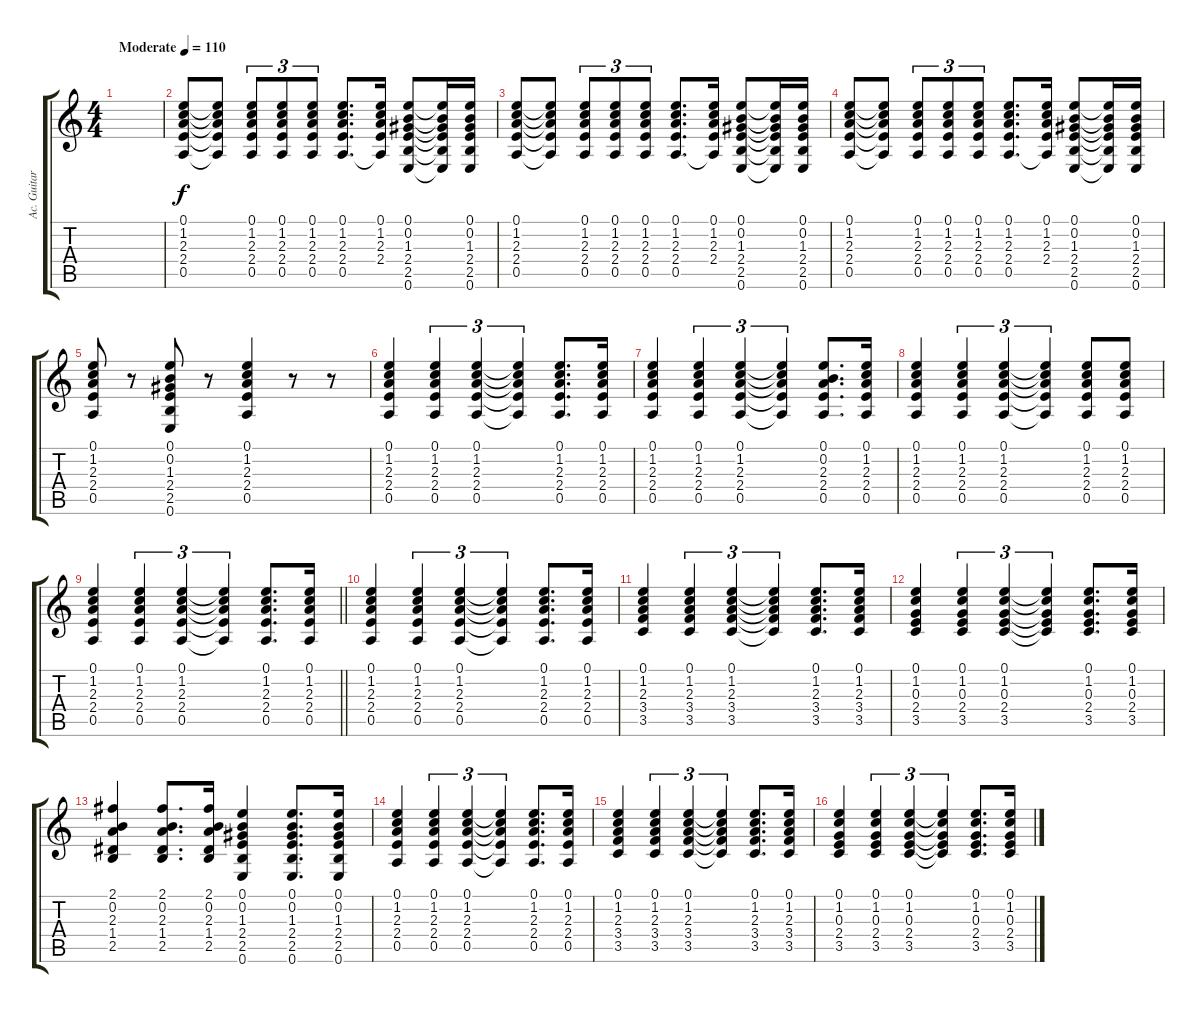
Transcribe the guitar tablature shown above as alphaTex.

\track ("Ac. Guitar - N. Gallagher" "Ac. Guitar") {instrument acousticguitarsteel}
\staff {score tabs}
\tuning (E4 B3 G3 D3 A2 E2) {hide}
\ts (4 4)
\tempo (110 "Moderate")
\clef g2
\ks c
|
(0.1 1.2 2.3 2.4 0.5).8 (0.1{t} 1.2{t} 2.3{t} 2.4{t} 0.5{t}).8 (0.1 1.2 2.3 2.4 0.5).8{tu (3 2)} (0.1 1.2 2.3 2.4 0.5).8{tu (3 2)} (0.1 1.2 2.3 2.4 0.5).8{tu (3 2)} (0.1 1.2 2.3 2.4 0.5).8{d} (0.1 1.2 2.3 2.4 0.5{t}).16 (0.1 0.2 1.3 2.4 2.5 0.6).8 (0.1{t} 0.2{t} 1.3{t} 2.4{t} 2.5{t} 0.6{t}).16 (0.1 0.2 1.3 2.4 2.5 0.6).16 |
(0.1 1.2 2.3 2.4 0.5).8 (0.1{t} 1.2{t} 2.3{t} 2.4{t} 0.5{t}).8 (0.1 1.2 2.3 2.4 0.5).8{tu (3 2)} (0.1 1.2 2.3 2.4 0.5).8{tu (3 2)} (0.1 1.2 2.3 2.4 0.5).8{tu (3 2)} (0.1 1.2 2.3 2.4 0.5).8{d} (0.1 1.2 2.3 2.4 0.5{t}).16 (0.1 0.2 1.3 2.4 2.5 0.6).8 (0.1{t} 0.2{t} 1.3{t} 2.4{t} 2.5{t} 0.6{t}).16 (0.1 0.2 1.3 2.4 2.5 0.6).16 |
(0.1 1.2 2.3 2.4 0.5).8 (0.1{t} 1.2{t} 2.3{t} 2.4{t} 0.5{t}).8 (0.1 1.2 2.3 2.4 0.5).8{tu (3 2)} (0.1 1.2 2.3 2.4 0.5).8{tu (3 2)} (0.1 1.2 2.3 2.4 0.5).8{tu (3 2)} (0.1 1.2 2.3 2.4 0.5).8{d} (0.1 1.2 2.3 2.4 0.5{t}).16 (0.1 0.2 1.3 2.4 2.5 0.6).8 (0.1{t} 0.2{t} 1.3{t} 2.4{t} 2.5{t} 0.6{t}).16 (0.1 0.2 1.3 2.4 2.5 0.6).16 |
(0.1 1.2 2.3 2.4 0.5).8 r.8 (0.1 0.2 1.3 2.4 2.5 0.6).8 r.8 (0.1 1.2 2.3 2.4 0.5).4 r.8 r.8 |
(0.1 1.2 2.3 2.4 0.5).4 (0.1 1.2 2.3 2.4 0.5).4{tu (3 2)} (0.1 1.2 2.3 2.4 0.5).4{tu (3 2)} (0.1{t} 1.2{t} 2.3{t} 2.4{t} 0.5{t}).4{tu (3 2)} (0.1 1.2 2.3 2.4 0.5).8{d} (0.1 1.2 2.3 2.4 0.5).16 |
(0.1 1.2 2.3 2.4 0.5).4 (0.1 1.2 2.3 2.4 0.5).4{tu (3 2)} (0.1 1.2 2.3 2.4 0.5).4{tu (3 2)} (0.1{t} 1.2{t} 2.3{t} 2.4{t} 0.5{t}).4{tu (3 2)} (0.1 0.2 2.3 2.4 0.5).8{d} (0.1 1.2 2.3 2.4 0.5).16 |
(0.1 1.2 2.3 2.4 0.5).4 (0.1 1.2 2.3 2.4 0.5).4{tu (3 2)} (0.1 1.2 2.3 2.4 0.5).4{tu (3 2)} (0.1{t} 1.2{t} 2.3{t} 2.4{t} 0.5{t}).4{tu (3 2)} (0.1 1.2 2.3 2.4 0.5).8 (0.1 1.2 2.3 2.4 0.5).8 |
\barLineRight lightlight
(0.1 1.2 2.3 2.4 0.5).4 (0.1 1.2 2.3 2.4 0.5).4{tu (3 2)} (0.1 1.2 2.3 2.4 0.5).4{tu (3 2)} (0.1{t} 1.2{t} 2.3{t} 2.4{t} 0.5{t}).4{tu (3 2)} (0.1 1.2 2.3 2.4 0.5).8{d} (0.1 1.2 2.3 2.4 0.5).16 |
(0.1 1.2 2.3 2.4 0.5).4 (0.1 1.2 2.3 2.4 0.5).4{tu (3 2)} (0.1 1.2 2.3 2.4 0.5).4{tu (3 2)} (0.1{t} 1.2{t} 2.3{t} 2.4{t} 0.5{t}).4{tu (3 2)} (0.1 1.2 2.3 2.4 0.5).8{d} (0.1 1.2 2.3 2.4 0.5).16 |
(0.1 1.2 2.3 3.4 3.5).4 (0.1 1.2 2.3 3.4 3.5).4{tu (3 2)} (0.1 1.2 2.3 3.4 3.5).4{tu (3 2)} (0.1{t} 1.2{t} 2.3{t} 3.4{t} 3.5{t}).4{tu (3 2)} (0.1 1.2 2.3 3.4 3.5).8{d} (0.1 1.2 2.3 3.4 3.5).16 |
(0.1 1.2 0.3 2.4 3.5).4 (0.1 1.2 0.3 2.4 3.5).4{tu (3 2)} (0.1 1.2 0.3 2.4 3.5).4{tu (3 2)} (0.1{t} 1.2{t} 0.3{t} 2.4{t} 3.5{t}).4{tu (3 2)} (0.1 1.2 0.3 2.4 3.5).8{d} (0.1 1.2 0.3 2.4 3.5).16 |
(2.1 0.2 2.3 1.4 2.5).4 (2.1 0.2 2.3 1.4 2.5).8{d} (2.1 0.2 2.3 1.4 2.5).16 (0.1 0.2 1.3 2.4 2.5 0.6).4 (0.1 0.2 1.3 2.4 2.5 0.6).8{d} (0.1 0.2 1.3 2.4 2.5 0.6).16 |
(0.1 1.2 2.3 2.4 0.5).4 (0.1 1.2 2.3 2.4 0.5).4{tu (3 2)} (0.1 1.2 2.3 2.4 0.5).4{tu (3 2)} (0.1{t} 1.2{t} 2.3{t} 2.4{t} 0.5{t}).4{tu (3 2)} (0.1 1.2 2.3 2.4 0.5).8{d} (0.1 1.2 2.3 2.4 0.5).16 |
(0.1 1.2 2.3 3.4 3.5).4 (0.1 1.2 2.3 3.4 3.5).4{tu (3 2)} (0.1 1.2 2.3 3.4 3.5).4{tu (3 2)} (0.1{t} 1.2{t} 2.3{t} 3.4{t} 3.5{t}).4{tu (3 2)} (0.1 1.2 2.3 3.4 3.5).8{d} (0.1 1.2 2.3 3.4 3.5).16 |
(0.1 1.2 0.3 2.4 3.5).4 (0.1 1.2 0.3 2.4 3.5).4{tu (3 2)} (0.1 1.2 0.3 2.4 3.5).4{tu (3 2)} (0.1{t} 1.2{t} 0.3{t} 2.4{t} 3.5{t}).4{tu (3 2)} (0.1 1.2 0.3 2.4 3.5).8{d} (0.1 1.2 0.3 2.4 3.5).16
